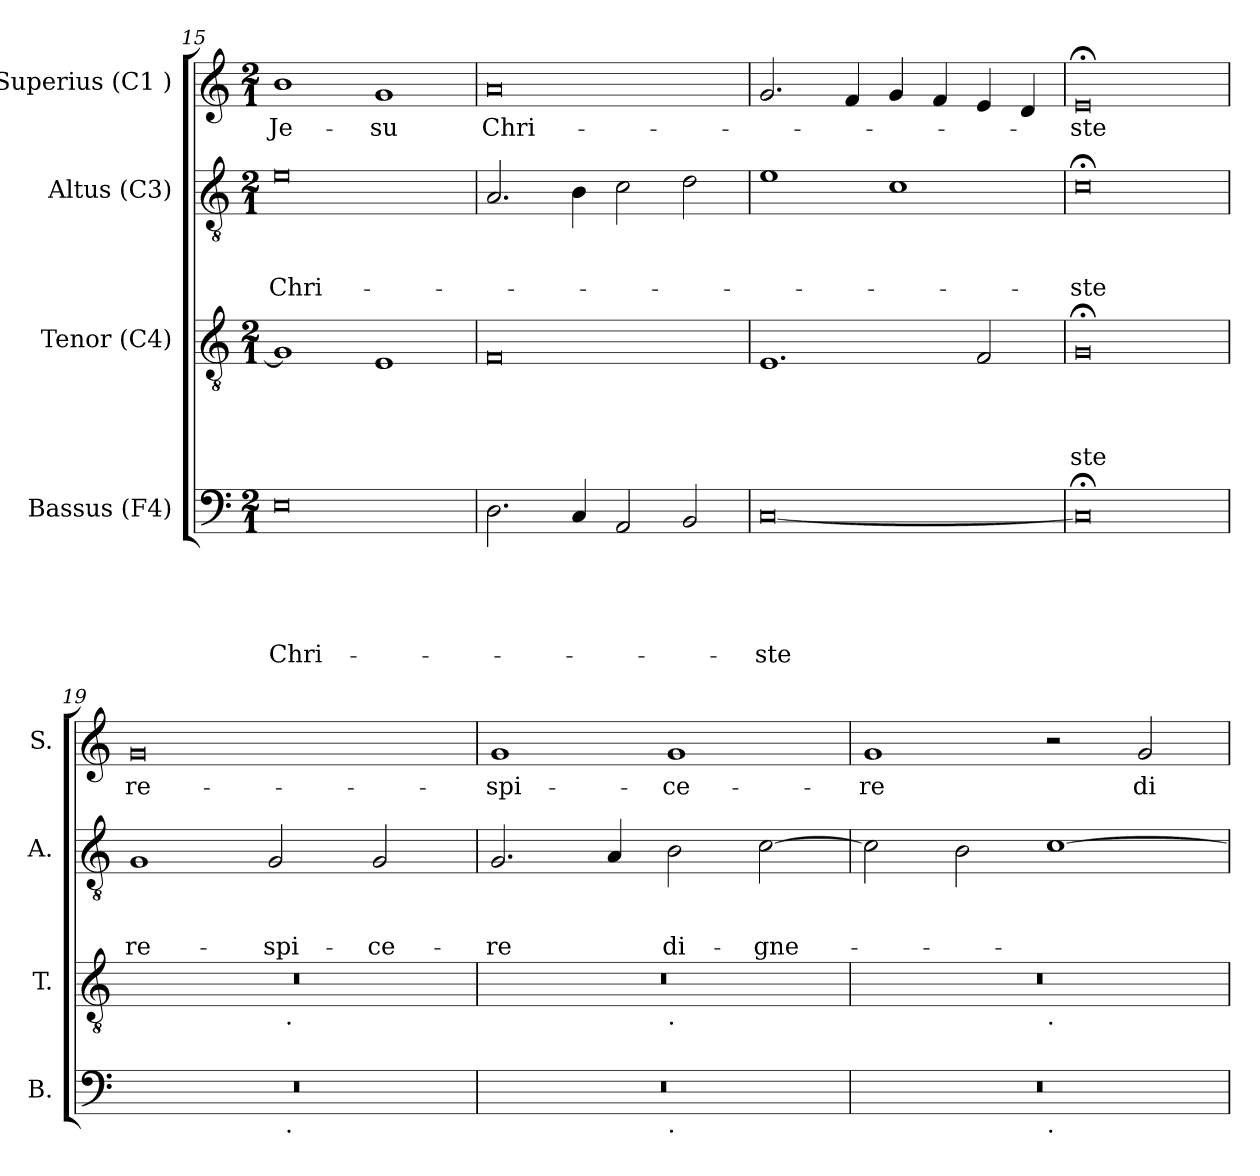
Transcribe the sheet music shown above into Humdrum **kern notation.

**kern	**text	**text	**text	**text	**text	**kern	**text	**text	**text	**text	**kern	**text	**text	**text	**kern	**text
*part4	*part4	*part4	*part4	*part4	*part4	*part3	*part3	*part3	*part3	*part3	*part2	*part2	*part2	*part2	*part1	*part1
*staff4	*staff4	*staff4	*staff4	*staff4	*staff4	*staff3	*staff3	*staff3	*staff3	*staff3	*staff2	*staff2	*staff2	*staff2	*staff1	*staff1
*I"Bassus (F4)	*	*	*	*	*	*I"Tenor (C4)	*	*	*	*	*I"Altus (C3)	*	*	*	*I"Superius (C1 )	*
*I'B.	*	*	*	*	*	*I'T.	*	*	*	*	*I'A.	*	*	*	*I'S.	*
*clefF4	*	*	*	*	*	*clefGv2	*	*	*	*	*clefGv2	*	*	*	*clefG2	*
*k[]	*	*	*	*	*	*k[]	*	*	*	*	*k[]	*	*	*	*k[]	*
*C:	*	*	*	*	*	*C:	*	*	*	*	*C:	*	*	*	*C:	*
*M2/1	*	*	*	*	*	*M2/1	*	*	*	*	*M2/1	*	*	*	*M2/1	*
=15	=15	=15	=15	=15	=15	=15	=15	=15	=15	=15	=15	=15	=15	=15	=15	=15
!	!	!	!	!	!LO:LY:b:rj	!	!	!	!	!	!	!	!	!LO:LY:b:rj	!	!LO:LY:b:rj
0E	.	.	.	.	Chri-	1G]	.	.	.	.	0e	.	.	Chri-	1b	Je-
!	!	!	!	!	!	!	!	!	!	!	!	!	!	!	!	!LO:LY:b:rj
.	.	.	.	.	.	1E	.	.	.	.	.	.	.	.	1g	-su
=16	=16	=16	=16	=16	=16	=16	=16	=16	=16	=16	=16	=16	=16	=16	=16	=16
!	!	!	!	!	!	!	!	!	!	!	!	!	!	!	!	!LO:LY:b:rj
2.D\	.	.	.	.	.	0F	.	.	.	.	2.A/	.	.	.	0a	Chri-
4C/	.	.	.	.	.	.	.	.	.	.	4B\	.	.	.	.	.
2AA/	.	.	.	.	.	.	.	.	.	.	2c\	.	.	.	.	.
2BB/	.	.	.	.	.	.	.	.	.	.	2d\	.	.	.	.	.
=17	=17	=17	=17	=17	=17	=17	=17	=17	=17	=17	=17	=17	=17	=17	=17	=17
!	!	!	!	!	!LO:LY:b:rj	!	!	!	!	!	!	!	!	!	!	!
[<0C	.	.	.	.	-ste	1.E	.	.	.	.	1e	.	.	.	2.g/	.
.	.	.	.	.	.	.	.	.	.	.	.	.	.	.	4f/	.
.	.	.	.	.	.	.	.	.	.	.	1c	.	.	.	4g/	.
.	.	.	.	.	.	.	.	.	.	.	.	.	.	.	4f/	.
.	.	.	.	.	.	2F/	.	.	.	.	.	.	.	.	4e/	.
.	.	.	.	.	.	.	.	.	.	.	.	.	.	.	4d/	.
=18	=18	=18	=18	=18	=18	=18	=18	=18	=18	=18	=18	=18	=18	=18	=18	=18
!	!	!	!	!	!	!	!	!	!	!LO:LY:b:rj	!	!	!	!LO:LY:b:rj	!	!LO:LY:b:rj
0C;]	.	.	.	.	.	0G;	.	.	.	-ste	0c;<	.	.	-ste	0e;	-ste
!!LO:PB:g=z
=19	=19	=19	=19	=19	=19	=19	=19	=19	=19	=19	=19	=19	=19	=19	=19	=19
!	!	!	!	!	!	!	!	!	!	!	!	!	!	!LO:LY:b:rj	!	!LO:LY:b:rj
*^	*	*	*	*	*	*^	*	*	*	*	*	*	*	*	*	*
0r	1ryy	.	.	.	.	.	0r	1ryy	.	.	.	.	1G	.	.	re-	0g	re-
!	!	!	!	!	!	!	!	!	!	!	!	!	!	!	!	!LO:LY:b:rj	!	!
.	32ryy	.	.	.	.	.	.	32ryy	.	.	.	.	2G/	.	.	-spi-	.	.
!	!	!	!	!	!	!	!	!LO:TX:b:t=.	!	!	!	!	!	!	!	!	!	!
!	!LO:TX:b:t=.	!	!	!	!	!	!	!	!	!	!	!	!	!	!	!	!	!
.	2ryy	.	.	.	.	.	.	2ryy	.	.	.	.	.	.	.	.	.	.
!	!	!	!	!	!	!	!	!	!	!	!	!	!	!	!	!LO:LY:b:rj	!	!
.	.	.	.	.	.	.	.	.	.	.	.	.	2G/	.	.	-ce-	.	.
.	4...ryy	.	.	.	.	.	.	4...ryy	.	.	.	.	.	.	.	.	.	.
=20	=20	=20	=20	=20	=20	=20	=20	=20	=20	=20	=20	=20	=20	=20	=20	=20	=20	=20
!	!	!	!	!	!	!	!	!	!	!	!	!	!	!	!	!LO:LY:b:rj	!	!LO:LY:b:rj
0r	1ryy	.	.	.	.	.	0r	1ryy	.	.	.	.	2.G/	.	.	-re	1g	-spi-
.	.	.	.	.	.	.	.	.	.	.	.	.	4A/	.	.	.	.	.
!	!	!	!	!	!	!	!	!LO:TX:b:t=.	!	!	!	!	!	!	!	!	!	!
!	!LO:TX:b:t=.	!	!	!	!	!	!	!	!	!	!	!	!	!	!	!	!	!
!	!	!	!	!	!	!	!	!	!	!	!	!	!	!	!	!LO:LY:b:rj	!	!LO:LY:b:rj
.	1ryy	.	.	.	.	.	.	1ryy	.	.	.	.	2B\	.	.	di-	1g	-ce-
!	!	!	!	!	!	!	!	!	!	!	!	!	!	!	!	!LO:LY:b:rj	!	!
.	.	.	.	.	.	.	.	.	.	.	.	.	[>2c\	.	.	-gne-	.	.
=21	=21	=21	=21	=21	=21	=21	=21	=21	=21	=21	=21	=21	=21	=21	=21	=21	=21	=21
!	!	!	!	!	!	!	!	!	!	!	!	!	!	!	!	!	!	!LO:LY:b:rj
0r	1ryy	.	.	.	.	.	0r	1ryy	.	.	.	.	2c\]	.	.	.	1g	-re
.	.	.	.	.	.	.	.	.	.	.	.	.	2B\	.	.	.	.	.
!	!	!	!	!	!	!	!	!LO:TX:b:t=.	!	!	!	!	!	!	!	!	!	!
!	!LO:TX:b:t=.	!	!	!	!	!	!	!	!	!	!	!	!	!	!	!	!	!
.	1ryy	.	.	.	.	.	.	1ryy	.	.	.	.	[>1c	.	.	.	2r	.
!	!	!	!	!	!	!	!	!	!	!	!	!	!	!	!	!	!	!LO:LY:b:rj
.	.	.	.	.	.	.	.	.	.	.	.	.	.	.	.	.	2g/	di-
*v	*v	*	*	*	*	*	*	*	*	*	*	*	*	*	*	*	*	*
*	*	*	*	*	*	*v	*v	*	*	*	*	*	*	*	*	*	*
=	=	=	=	=	=	=	=	=	=	=	=	=	=	=	=	=
*-	*-	*-	*-	*-	*-	*-	*-	*-	*-	*-	*-	*-	*-	*-	*-	*-
